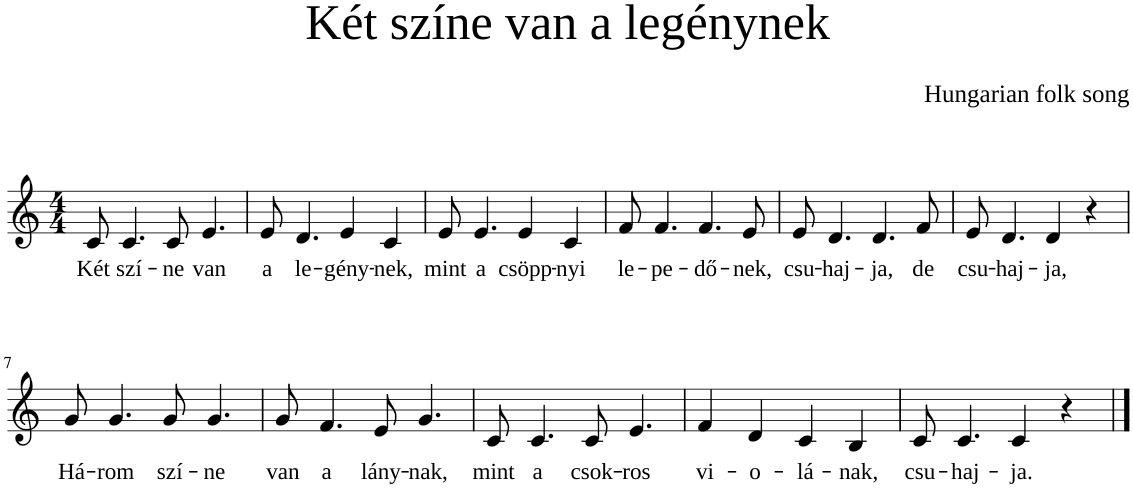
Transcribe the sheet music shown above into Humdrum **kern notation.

**kern	**text
*part1	*part1
*staff1	*staff1
*I"Piano	*
*I'Pno	*
*clefG2	*
*k[]	*
*M4/4	*
=1	=1
!	!LO:LY:b
8c/	Két
!	!LO:LY:b
4.c/	szí-
!	!LO:LY:b
8c/	-ne
!	!LO:LY:b
4.e/	van
=2	=2
!	!LO:LY:b
8e/	a
!	!LO:LY:b
4.d/	le-
!	!LO:LY:b
4e/	-gény-
!	!LO:LY:b
4c/	-nek,
=3	=3
!	!LO:LY:b
8e/	mint
!	!LO:LY:b
4.e/	a
!	!LO:LY:b
4e/	csöpp-
!	!LO:LY:b
4c/	-nyi
=4	=4
!	!LO:LY:b
8f/	le-
!	!LO:LY:b
4.f/	-pe-
!	!LO:LY:b
4.f/	-dő-
!	!LO:LY:b
8e/	-nek,
=5	=5
!	!LO:LY:b
8e/	csu-
!	!LO:LY:b
4.d/	-haj-
!	!LO:LY:b
4.d/	-ja,
!	!LO:LY:b
8f/	de
=6	=6
!	!LO:LY:b
8e/	csu-
!	!LO:LY:b
4.d/	-haj-
!	!LO:LY:b
4d/	-ja,
4r	.
!!LO:LB:g=z
=7	=7
!	!LO:LY:b
8g/	Há-
!	!LO:LY:b
4.g/	-rom
!	!LO:LY:b
8g/	szí-
!	!LO:LY:b
4.g/	-ne
=8	=8
!	!LO:LY:b
8g/	van
!	!LO:LY:b
4.f/	a
!	!LO:LY:b
8e/	lány-
!	!LO:LY:b
4.g/	-nak,
=9	=9
!	!LO:LY:b
8c/	mint
!	!LO:LY:b
4.c/	a
!	!LO:LY:b
8c/	csok-
!	!LO:LY:b
4.e/	-ros
=10	=10
!	!LO:LY:b
4f/	vi-
!	!LO:LY:b
4d/	-o-
!	!LO:LY:b
4c/	-lá-
!	!LO:LY:b
4B/	-nak,
=11	=11
!	!LO:LY:b
8c/	csu-
!	!LO:LY:b
4.c/	-haj-
!	!LO:LY:b
4c/	-ja.
4r	.
==	==
*-	*-
